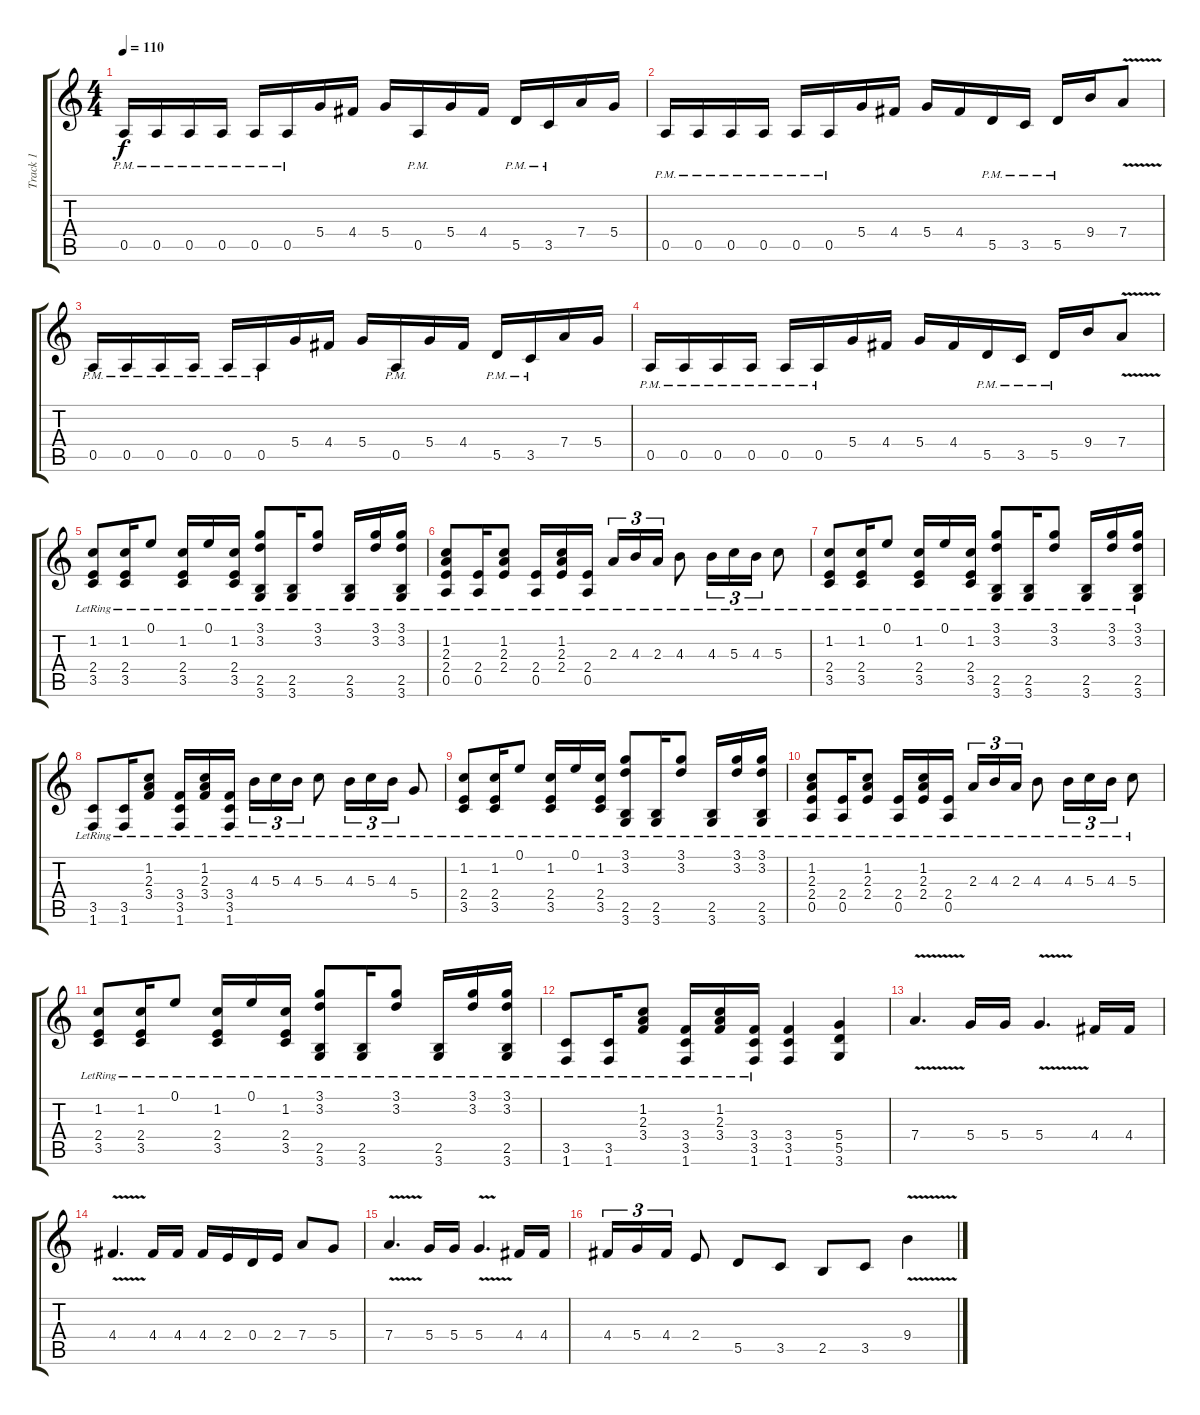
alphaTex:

\track ("Track 1" "Track 1") {instrument acousticguitarsteel}
\staff {score tabs}
\tuning (E4 B3 G3 D3 A2 E2) {hide}
\ts (4 4)
\tempo 110
\clef g2
\ks c
0.5{pm}.16{dy f} 0.5{pm}.16 0.5{pm}.16 0.5{pm}.16 0.5{pm}.16 0.5{pm}.16 5.4.16 4.4.16 5.4.16 0.5{pm}.16 5.4.16 4.4.16 5.5{pm}.16 3.5{pm}.16 7.4.16 5.4.16 |
0.5{pm}.16 0.5{pm}.16 0.5{pm}.16 0.5{pm}.16 0.5{pm}.16 0.5{pm}.16 5.4.16 4.4.16 5.4.16 4.4.16 5.5{pm}.16 3.5{pm}.16 5.5{pm}.16 9.4.16 7.4{v}.8 |
0.5{pm}.16 0.5{pm}.16 0.5{pm}.16 0.5{pm}.16 0.5{pm}.16 0.5{pm}.16 5.4.16 4.4.16 5.4.16 0.5{pm}.16 5.4.16 4.4.16 5.5{pm}.16 3.5{pm}.16 7.4.16 5.4.16 |
0.5{pm}.16 0.5{pm}.16 0.5{pm}.16 0.5{pm}.16 0.5{pm}.16 0.5{pm}.16 5.4.16 4.4.16 5.4.16 4.4.16 5.5{pm}.16 3.5{pm}.16 5.5{pm}.16 9.4.16 7.4{v}.8 |
(1.2 2.4 3.5{lr}).8{instrument acousticguitarsteel} (1.2 2.4 3.5{lr}).16 0.1{lr}.8 (1.2 2.4 3.5{lr}).16 0.1{lr}.16 (1.2 2.4 3.5{lr}).16 (3.1 3.2 2.5 3.6{lr}).8 (2.5 3.6{lr}).16 (3.1 3.2{lr}).8 (2.5 3.6{lr}).16 (3.1 3.2{lr}).16 (3.1 3.2 2.5 3.6{lr}).16 |
(1.2{lr} 2.3{lr} 2.4{lr} 0.5{lr}).8 (2.4{lr} 0.5{lr}).16 (1.2{lr} 2.3{lr} 2.4{lr}).8 (2.4{lr} 0.5{lr}).16 (1.2{lr} 2.3{lr} 2.4{lr}).16 (2.4{lr} 0.5{lr}).16 2.3{lr}.16{tu (3 2)} 4.3{lr}.16{tu (3 2)} 2.3{lr}.16{tu (3 2)} 4.3{lr}.8 4.3{lr}.16{tu (3 2)} 5.3{lr}.16{tu (3 2)} 4.3{lr}.16{tu (3 2)} 5.3{lr}.8 |
(1.2 2.4 3.5{lr}).8{instrument acousticguitarsteel} (1.2 2.4 3.5{lr}).16 0.1{lr}.8 (1.2 2.4 3.5{lr}).16 0.1{lr}.16 (1.2 2.4 3.5{lr}).16 (3.1 3.2 2.5 3.6{lr}).8 (2.5 3.6{lr}).16 (3.1 3.2{lr}).8 (2.5 3.6{lr}).16 (3.1 3.2{lr}).16 (3.1 3.2 2.5 3.6{lr}).16 |
(3.5 1.6{lr}).8 (3.5 1.6{lr}).16 (1.2{lr} 2.3 3.4).8 (3.4 3.5 1.6{lr}).16 (1.2{lr} 2.3 3.4).16 (3.4 3.5 1.6{lr}).16 4.3{lr}.16{tu (3 2)} 5.3{lr}.16{tu (3 2)} 4.3{lr}.16{tu (3 2)} 5.3{lr}.8 4.3{lr}.16{tu (3 2)} 5.3{lr}.16{tu (3 2)} 4.3{lr}.16{tu (3 2)} 5.4{lr}.8 |
(1.2 2.4 3.5{lr}).8{instrument acousticguitarsteel} (1.2 2.4 3.5{lr}).16 0.1{lr}.8 (1.2 2.4 3.5{lr}).16 0.1{lr}.16 (1.2 2.4 3.5{lr}).16 (3.1 3.2 2.5 3.6{lr}).8 (2.5 3.6{lr}).16 (3.1 3.2{lr}).8 (2.5 3.6{lr}).16 (3.1 3.2{lr}).16 (3.1 3.2 2.5 3.6{lr}).16 |
(1.2{lr} 2.3{lr} 2.4{lr} 0.5{lr}).8 (2.4{lr} 0.5{lr}).16 (1.2{lr} 2.3{lr} 2.4{lr}).8 (2.4{lr} 0.5{lr}).16 (1.2{lr} 2.3{lr} 2.4{lr}).16 (2.4{lr} 0.5{lr}).16 2.3{lr}.16{tu (3 2)} 4.3{lr}.16{tu (3 2)} 2.3{lr}.16{tu (3 2)} 4.3{lr}.8 4.3{lr}.16{tu (3 2)} 5.3{lr}.16{tu (3 2)} 4.3{lr}.16{tu (3 2)} 5.3{lr}.8 |
(1.2 2.4 3.5{lr}).8{instrument acousticguitarsteel} (1.2 2.4 3.5{lr}).16 0.1{lr}.8 (1.2 2.4 3.5{lr}).16 0.1{lr}.16 (1.2 2.4 3.5{lr}).16 (3.1 3.2 2.5 3.6{lr}).8 (2.5 3.6{lr}).16 (3.1 3.2{lr}).8 (2.5 3.6{lr}).16 (3.1 3.2{lr}).16 (3.1 3.2 2.5 3.6{lr}).16 |
(3.5 1.6{lr}).8 (3.5 1.6{lr}).16 (1.2{lr} 2.3 3.4).8 (3.4 3.5 1.6{lr}).16 (1.2{lr} 2.3 3.4).16 (3.4 3.5 1.6{lr}).16 (3.4 3.5 1.6).4{instrument overdrivenguitar} (5.4 5.5 3.6).4 |
7.4{v}.4{d} 5.4.16 5.4.16 5.4{v}.4{d} 4.4.16 4.4.16 |
4.4{v}.4{d} 4.4.16 4.4.16 4.4.16 2.4.16 0.4.16 2.4.16 7.4.8 5.4.8 |
7.4{v}.4{d} 5.4.16 5.4.16 5.4{v}.4{d} 4.4.16 4.4.16 |
4.4.16{tu (3 2)} 5.4.16{tu (3 2)} 4.4.16{tu (3 2)} 2.4.8 5.5.8 3.5.8 2.5.8 3.5.8 9.4{v}.4
